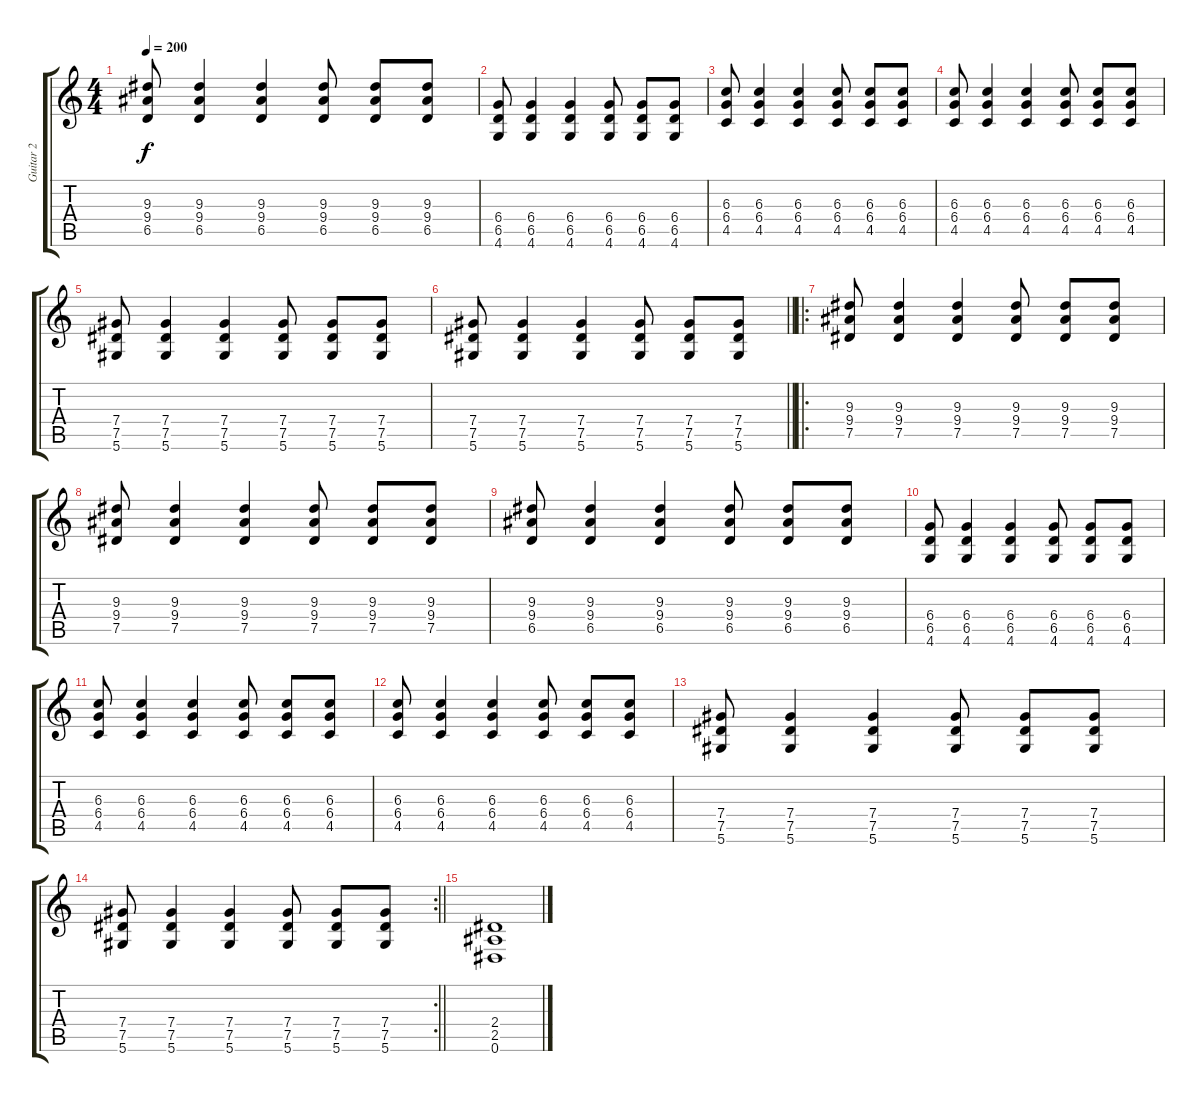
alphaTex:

\track ("Guitar 2" "Guitar 2") {instrument overdrivenguitar}
\staff {score tabs}
\tuning (Eb4 Bb3 Gb3 Db3 Ab2 Eb2) {hide}
\ts (4 4)
\tempo 200
\clef g2
\ks c
(9.3 9.4 6.5).8{dy f} (9.3 9.4 6.5).4 (9.3 9.4 6.5).4 (9.3 9.4 6.5).8 (9.3 9.4 6.5).8 (9.3 9.4 6.5).8 |
(6.4 6.5 4.6).8 (6.4 6.5 4.6).4 (6.4 6.5 4.6).4 (6.4 6.5 4.6).8 (6.4 6.5 4.6).8 (6.4 6.5 4.6).8 |
(6.3 6.4 4.5).8 (6.3 6.4 4.5).4 (6.3 6.4 4.5).4 (6.3 6.4 4.5).8 (6.3 6.4 4.5).8 (6.3 6.4 4.5).8 |
(6.3 6.4 4.5).8 (6.3 6.4 4.5).4 (6.3 6.4 4.5).4 (6.3 6.4 4.5).8 (6.3 6.4 4.5).8 (6.3 6.4 4.5).8 |
(7.4 7.5 5.6).8 (7.4 7.5 5.6).4 (7.4 7.5 5.6).4 (7.4 7.5 5.6).8 (7.4 7.5 5.6).8 (7.4 7.5 5.6).8 |
\barLineRight lightlight
(7.4 7.5 5.6).8 (7.4 7.5 5.6).4 (7.4 7.5 5.6).4 (7.4 7.5 5.6).8 (7.4 7.5 5.6).8 (7.4 7.5 5.6).8 |
\ro
(9.3 9.4 7.5).8 (9.3 9.4 7.5).4 (9.3 9.4 7.5).4 (9.3 9.4 7.5).8 (9.3 9.4 7.5).8 (9.3 9.4 7.5).8 |
(9.3 9.4 7.5).8 (9.3 9.4 7.5).4 (9.3 9.4 7.5).4 (9.3 9.4 7.5).8 (9.3 9.4 7.5).8 (9.3 9.4 7.5).8 |
(9.3 9.4 6.5).8 (9.3 9.4 6.5).4 (9.3 9.4 6.5).4 (9.3 9.4 6.5).8 (9.3 9.4 6.5).8 (9.3 9.4 6.5).8 |
(6.4 6.5 4.6).8 (6.4 6.5 4.6).4 (6.4 6.5 4.6).4 (6.4 6.5 4.6).8 (6.4 6.5 4.6).8 (6.4 6.5 4.6).8 |
(6.3 6.4 4.5).8 (6.3 6.4 4.5).4 (6.3 6.4 4.5).4 (6.3 6.4 4.5).8 (6.3 6.4 4.5).8 (6.3 6.4 4.5).8 |
(6.3 6.4 4.5).8 (6.3 6.4 4.5).4 (6.3 6.4 4.5).4 (6.3 6.4 4.5).8 (6.3 6.4 4.5).8 (6.3 6.4 4.5).8 |
(7.4 7.5 5.6).8 (7.4 7.5 5.6).4 (7.4 7.5 5.6).4 (7.4 7.5 5.6).8 (7.4 7.5 5.6).8 (7.4 7.5 5.6).8 |
\rc 2
\barLineRight lightlight
(7.4 7.5 5.6).8 (7.4 7.5 5.6).4 (7.4 7.5 5.6).4 (7.4 7.5 5.6).8 (7.4 7.5 5.6).8 (7.4 7.5 5.6).8 |
(2.4 2.5 0.6).1
